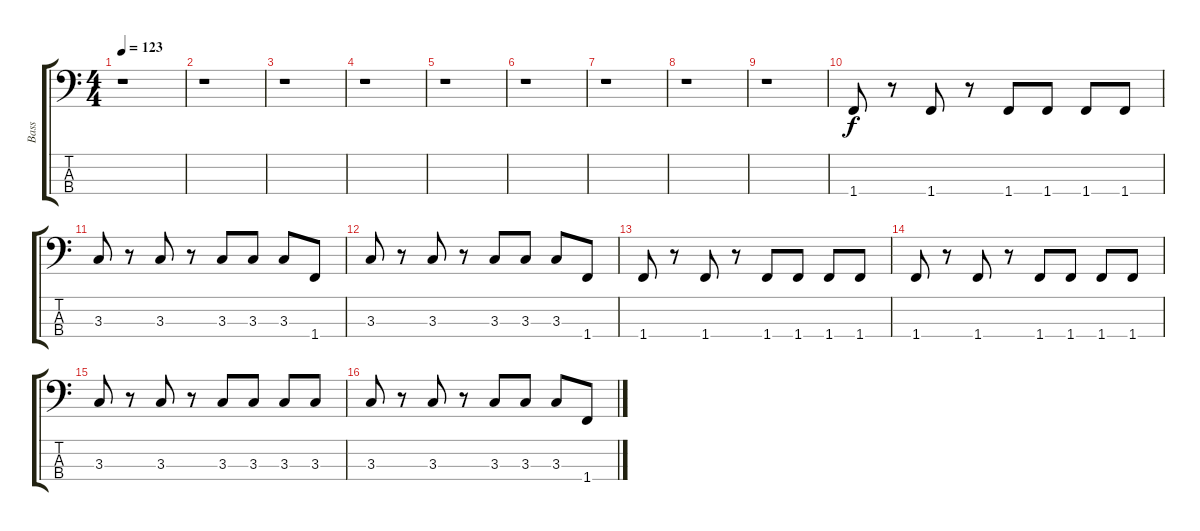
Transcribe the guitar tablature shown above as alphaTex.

\track ("Bass" "Bass") {instrument electricbassfinger}
\staff {score tabs}
\tuning (G2 D2 A1 E1) {hide}
\ts (4 4)
\tempo 123
\clef f4
\ks c
r.1{dy f instrument electricbassfinger} |
r.1 |
r.1 |
r.1 |
r.1 |
r.1 |
r.1 |
r.1 |
r.1 |
1.4.8 r.8 1.4.8 r.8 1.4.8 1.4.8 1.4.8 1.4.8 |
3.3.8 r.8 3.3.8 r.8 3.3.8 3.3.8 3.3.8 1.4.8 |
3.3.8 r.8 3.3.8 r.8 3.3.8 3.3.8 3.3.8 1.4.8 |
1.4.8 r.8 1.4.8 r.8 1.4.8 1.4.8 1.4.8 1.4.8 |
1.4.8 r.8 1.4.8 r.8 1.4.8 1.4.8 1.4.8 1.4.8 |
3.3.8 r.8 3.3.8 r.8 3.3.8 3.3.8 3.3.8 3.3.8 |
3.3.8 r.8 3.3.8 r.8 3.3.8 3.3.8 3.3.8 1.4.8
